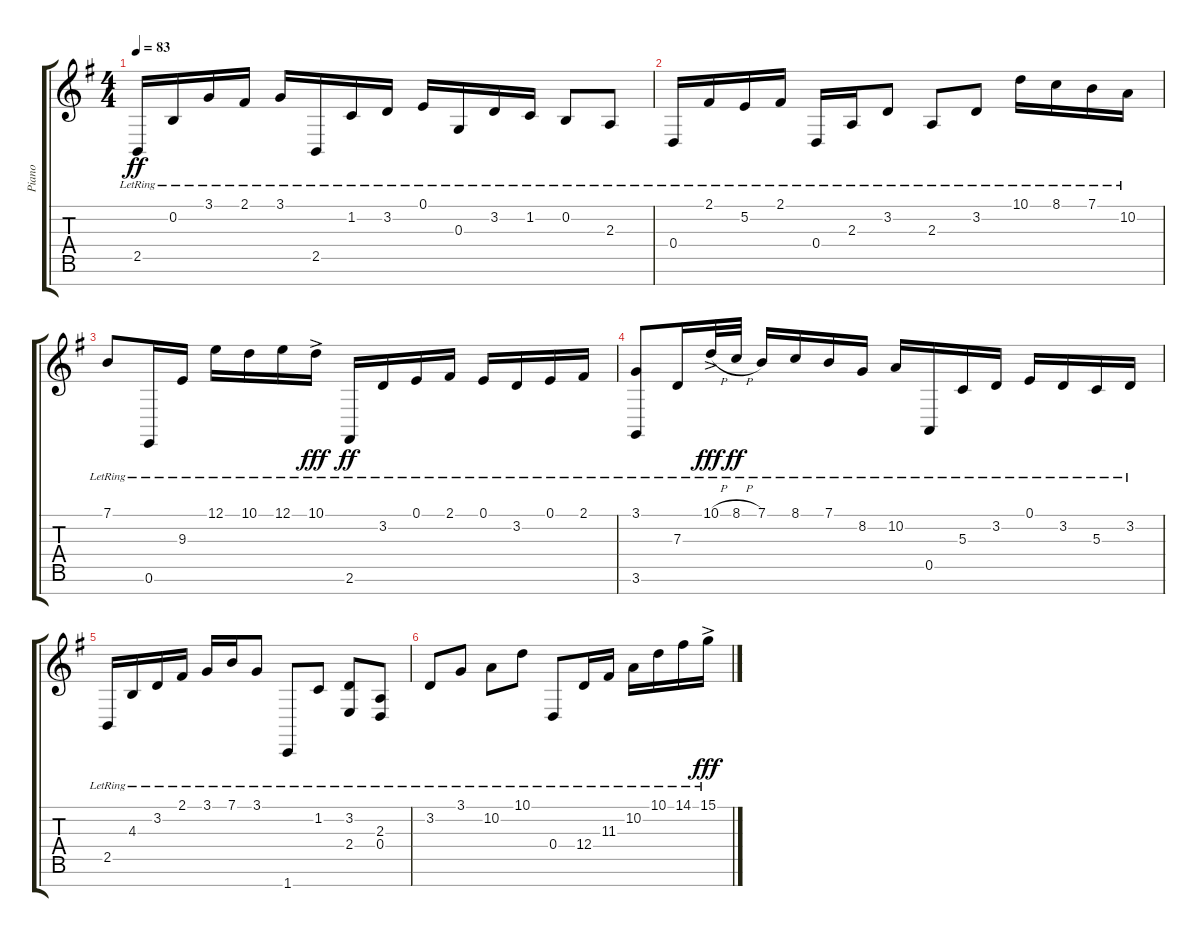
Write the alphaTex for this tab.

\track ("Piano" "Piano") {instrument acousticgrandpiano}
\staff {score tabs}
\tuning (E4 B3 G3 D3 A2 E2 B1) {hide}
\ts (4 4)
\tempo 83
\clef g2
\ks g
2.5{lr}.16{dy ff} 0.2{lr}.16 3.1{lr}.16 2.1{lr}.16 3.1{lr}.16 2.5{lr}.16 1.2{lr}.16 3.2{lr}.16 0.1{lr}.16 0.3{lr}.16 3.2{lr}.16 1.2{lr}.16 0.2{lr}.8 2.3{lr}.8 |
0.4{lr}.16 2.1{lr}.16 5.2{lr}.16 2.1{lr}.16 0.4{lr}.16 2.3{lr}.16 3.2{lr}.8 2.3{lr}.8 3.2{lr}.8 10.1{lr}.16 8.1{lr}.16 7.1{lr}.16 10.2{lr}.16 |
7.1{lr}.8 0.6{lr}.16 9.3{lr}.16 12.1{lr}.16 10.1{lr}.16 12.1{lr}.16 10.1{ac lr}.16{dy fff} 2.6{lr}.16{dy ff} 3.2{lr}.16 0.1{lr}.16 2.1{lr}.16 0.1{lr}.16 3.2{lr}.16 0.1{lr}.16 2.1{lr}.16 |
(3.1{lr} 3.6{lr}).8 7.3{lr}.16 10.1{h ac lr}.32{dy fff} 8.1{h lr}.32{dy ff} 7.1{lr}.16 8.1{lr}.16 7.1{lr}.16 8.2{lr}.16 10.2{lr}.16 0.5{lr}.16 5.3{lr}.16 3.2{lr}.16 0.1{lr}.16 3.2{lr}.16 5.3{lr}.16 3.2{lr}.16 |
2.5{lr}.16 4.3{lr}.16 3.2{lr}.16 2.1{lr}.16 3.1{lr}.16 7.1{lr}.16 3.1{lr}.8 1.7{lr}.8 1.2{lr}.8 (3.2{lr} 2.4{lr}).8 (2.3{lr} 0.4{lr}).8 |
3.2{lr}.8 3.1{lr}.8 10.2{lr}.8 10.1{lr}.8 0.4{lr}.8 12.4{lr}.16 11.3{lr}.16 10.2{lr}.16 10.1{lr}.16 14.1{lr}.16 15.1{ac lr}.16{dy fff}
